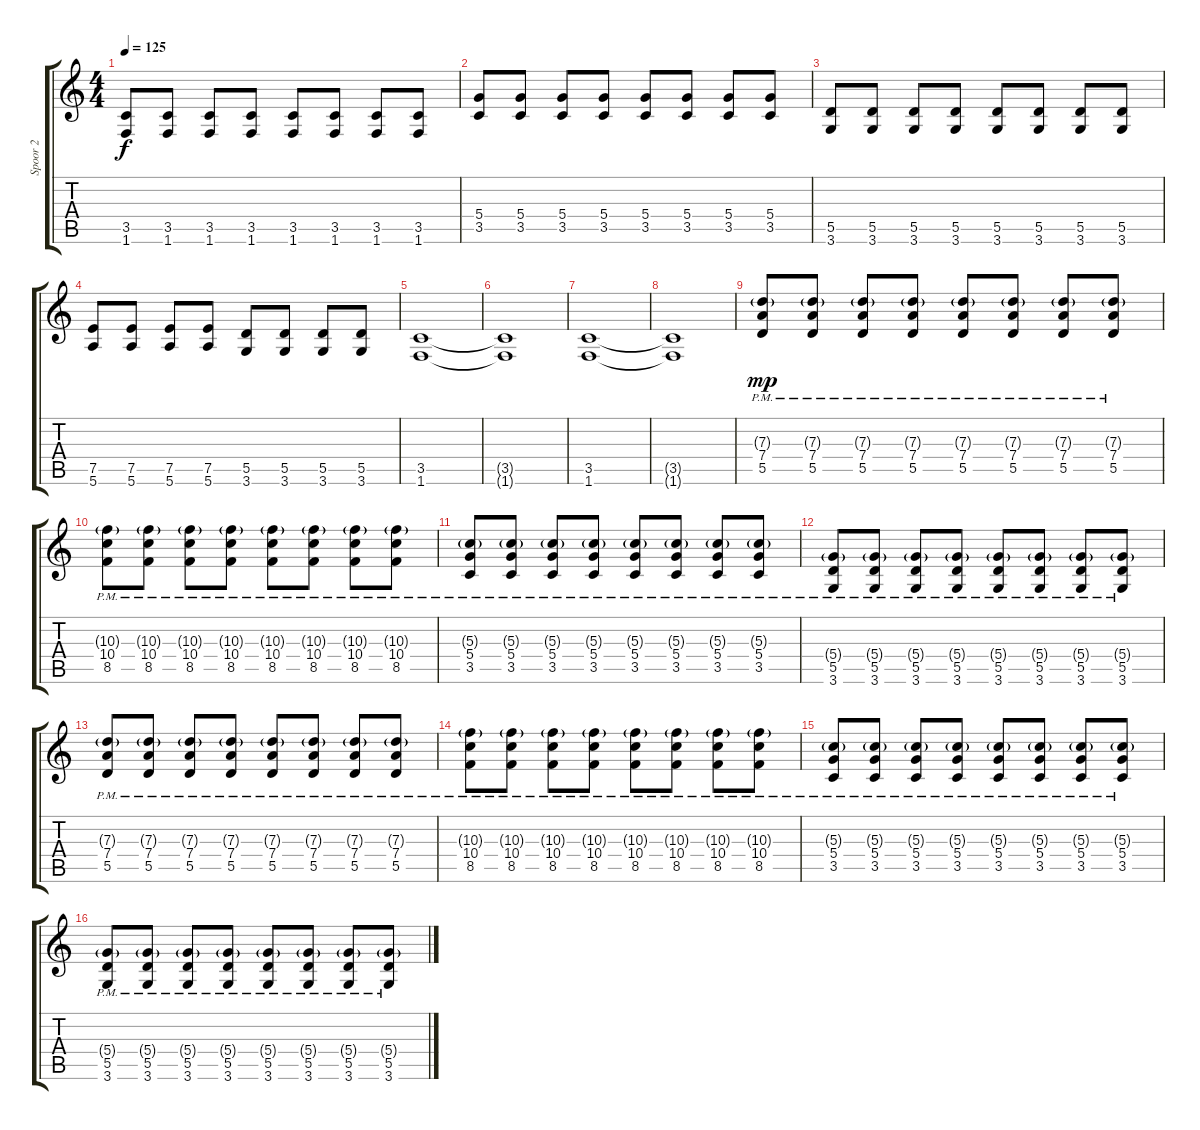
\track ("Spoor 2" "Spoor 2") {instrument distortionguitar}
\staff {score tabs}
\tuning (E4 B3 G3 D3 A2 E2) {hide}
\ts (4 4)
\tempo 125
\clef g2
\ks c
(3.5 1.6).8{dy f} (3.5 1.6).8 (3.5 1.6).8 (3.5 1.6).8 (3.5 1.6).8 (3.5 1.6).8 (3.5 1.6).8 (3.5 1.6).8 |
(5.4 3.5).8 (5.4 3.5).8 (5.4 3.5).8 (5.4 3.5).8 (5.4 3.5).8 (5.4 3.5).8 (5.4 3.5).8 (5.4 3.5).8 |
(5.5 3.6).8 (5.5 3.6).8 (5.5 3.6).8 (5.5 3.6).8 (5.5 3.6).8 (5.5 3.6).8 (5.5 3.6).8 (5.5 3.6).8 |
(7.5 5.6).8 (7.5 5.6).8 (7.5 5.6).8 (7.5 5.6).8 (5.5 3.6).8 (5.5 3.6).8 (5.5 3.6).8 (5.5 3.6).8 |
(3.5 1.6).1 |
(3.5{t} 1.6{t}).1 |
(3.5 1.6).1 |
(3.5{t} 1.6{t}).1 |
(7.3{g pm} 7.4{pm} 5.5{pm}).8{dy mp} (7.3{g pm} 7.4{pm} 5.5{pm}).8 (7.3{g pm} 7.4{pm} 5.5{pm}).8 (7.3{g pm} 7.4{pm} 5.5{pm}).8 (7.3{g pm} 7.4{pm} 5.5{pm}).8 (7.3{g pm} 7.4{pm} 5.5{pm}).8 (7.3{g pm} 7.4{pm} 5.5{pm}).8 (7.3{g pm} 7.4{pm} 5.5{pm}).8 |
(10.3{g pm} 10.4{pm} 8.5{pm}).8 (10.3{g pm} 10.4{pm} 8.5{pm}).8 (10.3{g pm} 10.4{pm} 8.5{pm}).8 (10.3{g pm} 10.4{pm} 8.5{pm}).8 (10.3{g pm} 10.4{pm} 8.5{pm}).8 (10.3{g pm} 10.4{pm} 8.5{pm}).8 (10.3{g pm} 10.4{pm} 8.5{pm}).8 (10.3{g pm} 10.4{pm} 8.5{pm}).8 |
(5.3{g pm} 5.4{pm} 3.5{pm}).8 (5.3{g pm} 5.4{pm} 3.5{pm}).8 (5.3{g pm} 5.4{pm} 3.5{pm}).8 (5.3{g pm} 5.4{pm} 3.5{pm}).8 (5.3{g pm} 5.4{pm} 3.5{pm}).8 (5.3{g pm} 5.4{pm} 3.5{pm}).8 (5.3{g pm} 5.4{pm} 3.5{pm}).8 (5.3{g pm} 5.4{pm} 3.5{pm}).8 |
(5.4{g pm} 5.5{pm} 3.6{pm}).8 (5.4{g pm} 5.5{pm} 3.6{pm}).8 (5.4{g pm} 5.5{pm} 3.6{pm}).8 (5.4{g pm} 5.5{pm} 3.6{pm}).8 (5.4{g pm} 5.5{pm} 3.6{pm}).8 (5.4{g pm} 5.5{pm} 3.6{pm}).8 (5.4{g pm} 5.5{pm} 3.6{pm}).8 (5.4{g pm} 5.5{pm} 3.6{pm}).8 |
(7.3{g pm} 7.4{pm} 5.5{pm}).8 (7.3{g pm} 7.4{pm} 5.5{pm}).8 (7.3{g pm} 7.4{pm} 5.5{pm}).8 (7.3{g pm} 7.4{pm} 5.5{pm}).8 (7.3{g pm} 7.4{pm} 5.5{pm}).8 (7.3{g pm} 7.4{pm} 5.5{pm}).8 (7.3{g pm} 7.4{pm} 5.5{pm}).8 (7.3{g pm} 7.4{pm} 5.5{pm}).8 |
(10.3{g pm} 10.4{pm} 8.5{pm}).8 (10.3{g pm} 10.4{pm} 8.5{pm}).8 (10.3{g pm} 10.4{pm} 8.5{pm}).8 (10.3{g pm} 10.4{pm} 8.5{pm}).8 (10.3{g pm} 10.4{pm} 8.5{pm}).8 (10.3{g pm} 10.4{pm} 8.5{pm}).8 (10.3{g pm} 10.4{pm} 8.5{pm}).8 (10.3{g pm} 10.4{pm} 8.5{pm}).8 |
(5.3{g pm} 5.4{pm} 3.5{pm}).8 (5.3{g pm} 5.4{pm} 3.5{pm}).8 (5.3{g pm} 5.4{pm} 3.5{pm}).8 (5.3{g pm} 5.4{pm} 3.5{pm}).8 (5.3{g pm} 5.4{pm} 3.5{pm}).8 (5.3{g pm} 5.4{pm} 3.5{pm}).8 (5.3{g pm} 5.4{pm} 3.5{pm}).8 (5.3{g pm} 5.4{pm} 3.5{pm}).8 |
(5.4{g pm} 5.5{pm} 3.6{pm}).8 (5.4{g pm} 5.5{pm} 3.6{pm}).8 (5.4{g pm} 5.5{pm} 3.6{pm}).8 (5.4{g pm} 5.5{pm} 3.6{pm}).8 (5.4{g pm} 5.5{pm} 3.6{pm}).8 (5.4{g pm} 5.5{pm} 3.6{pm}).8 (5.4{g pm} 5.5{pm} 3.6{pm}).8 (5.4{g pm} 5.5{pm} 3.6{pm}).8
